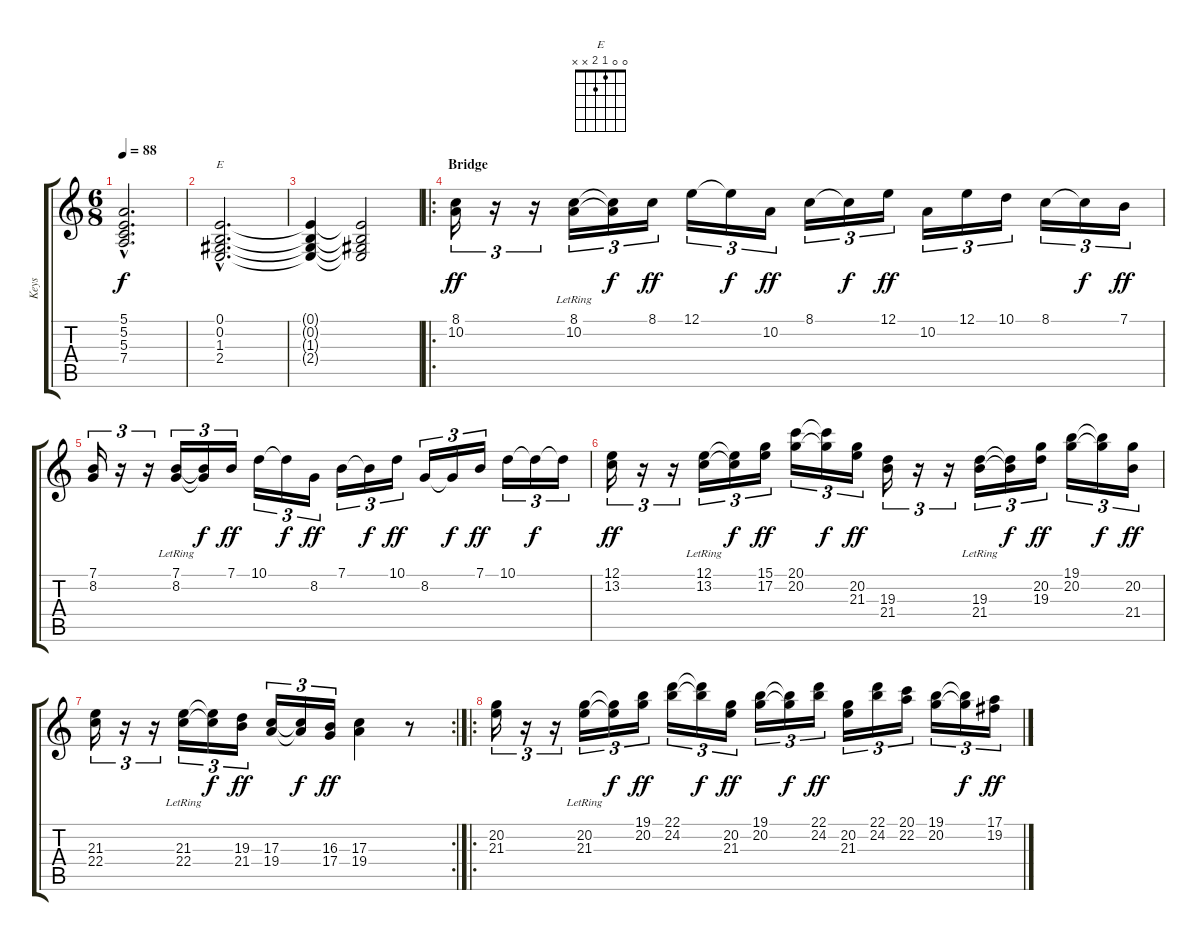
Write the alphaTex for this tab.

\track ("Keys" "Keys") {instrument choiraahs}
\staff {score tabs}
\tuning (E4 B3 G3 D3 A2 E2) {hide}
\chord ("E" 0 0 1 2 x x)
\ts (6 8)
\tempo 88
\clef g2
\ks c
(5.1{hac t} 5.2{hac t} 5.3{hac t} 7.4{hac t}).2{d dy f} |
(0.1{hac} 0.2{hac} 1.3{hac} 2.4{hac}).2{d ch "E"} |
(0.1{t} 0.2{t} 1.3{t} 2.4{t}).4 (0.1{t} 0.2{t} 1.3{t} 2.4{t}).2{volume 8} |
\ro
\section ("" "Bridge")
(8.1 10.2).16{tu (3 2) dy ff volume 14 instrument harpsichord} r.16{tu (3 2)} r.16{tu (3 2)} (8.1{lr} 10.2{lr}).16{tu (3 2)} (8.1{t} 10.2{t}).16{tu (3 2) dy f} 8.1.16{tu (3 2) dy ff} 12.1.16{tu (3 2)} 12.1{t}.16{tu (3 2) dy f} 10.2.16{tu (3 2) dy ff} 8.1.16{tu (3 2)} 8.1{t}.16{tu (3 2) dy f} 12.1.16{tu (3 2) dy ff} 10.2.16{tu (3 2)} 12.1.16{tu (3 2)} 10.1.16{tu (3 2)} 8.1.16{tu (3 2)} 8.1{t}.16{tu (3 2) dy f} 7.1.16{tu (3 2) dy ff} |
(7.1 8.2).16{tu (3 2)} r.16{tu (3 2)} r.16{tu (3 2)} (7.1{lr} 8.2{lr}).16{tu (3 2)} (7.1{t} 8.2{t}).16{tu (3 2) dy f} 7.1.16{tu (3 2) dy ff} 10.1.16{tu (3 2)} 10.1{t}.16{tu (3 2) dy f} 8.2.16{tu (3 2) dy ff} 7.1.16{tu (3 2)} 7.1{t}.16{tu (3 2) dy f} 10.1.16{tu (3 2) dy ff} 8.2.16{tu (3 2)} 8.2{t}.16{tu (3 2) dy f} 7.1.16{tu (3 2) dy ff} 10.1.16{tu (3 2)} 10.1{t}.16{tu (3 2) dy f} 10.1{t}.16{tu (3 2)} |
(12.1 13.2).16{tu (3 2) dy ff} r.16{tu (3 2)} r.16{tu (3 2)} (12.1{lr} 13.2{lr}).16{tu (3 2)} (12.1{t} 13.2{t}).16{tu (3 2) dy f} (15.1 17.2).16{tu (3 2) dy ff} (20.1 20.2).16{tu (3 2)} (20.1{t} 20.2{t}).16{tu (3 2) dy f} (20.2 21.3).16{tu (3 2) dy ff} (19.3 21.4).16{tu (3 2)} r.16{tu (3 2)} r.16{tu (3 2)} (19.3{lr} 21.4{lr}).16{tu (3 2)} (19.3{t} 21.4{t}).16{tu (3 2) dy f} (20.2 19.3).16{tu (3 2) dy ff} (19.1 20.2).16{tu (3 2)} (19.1{t} 20.2{t}).16{tu (3 2) dy f} (20.2 21.4).16{tu (3 2) dy ff} |
\rc 2
(21.3 22.4).16{tu (3 2)} r.16{tu (3 2)} r.16{tu (3 2)} (21.3{lr} 22.4{lr}).16{tu (3 2)} (21.3{t} 22.4{t}).16{tu (3 2) dy f} (19.3 21.4).16{tu (3 2) dy ff} (17.3 19.4).16{tu (3 2)} (17.3{t} 19.4{t}).16{tu (3 2) dy f} (16.3 17.4).16{tu (3 2) dy ff} (17.3 19.4).4 r.8 |
\ro
(20.2 21.3).16{tu (3 2)} r.16{tu (3 2)} r.16{tu (3 2)} (20.2{lr} 21.3{lr}).16{tu (3 2)} (20.2{t} 21.3{t}).16{tu (3 2) dy f} (19.1 20.2).16{tu (3 2) dy ff} (22.1 24.2).16{tu (3 2)} (22.1{t} 24.2{t}).16{tu (3 2) dy f} (20.2 21.3).16{tu (3 2) dy ff} (19.1 20.2).16{tu (3 2)} (19.1{t} 20.2{t}).16{tu (3 2) dy f} (22.1 24.2).16{tu (3 2) dy ff} (20.2 21.3).16{tu (3 2)} (22.1 24.2).16{tu (3 2)} (20.1 22.2).16{tu (3 2)} (19.1 20.2).16{tu (3 2)} (19.1{t} 20.2{t}).16{tu (3 2) dy f} (17.1 19.2).16{tu (3 2) dy ff}
